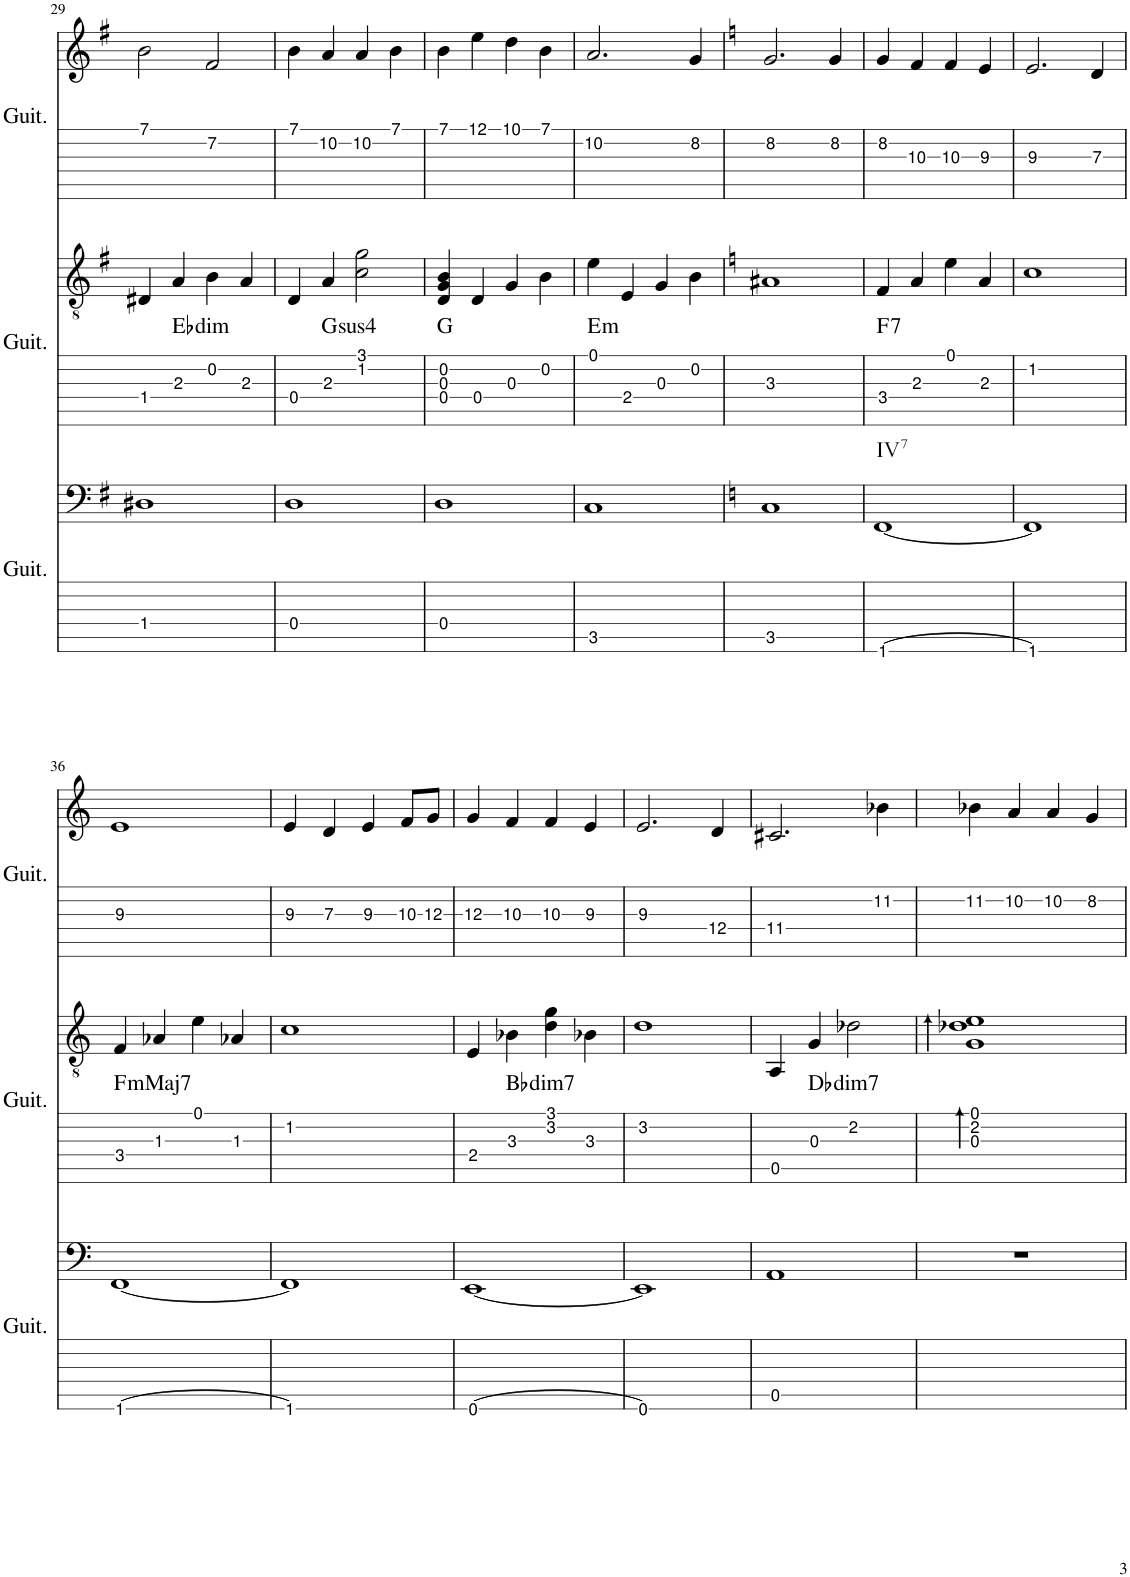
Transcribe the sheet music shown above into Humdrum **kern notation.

**kern	**kern	**kern	**kern	**harte	**kern	**kern
*part3	*part3	*part2	*part2	*part2	*part1	*part1
*staff6	*staff5	*staff4	*staff3	*	*staff2	*staff1
*I"原音吉他	*	*I"原音吉他	*	*	*I"Guitar	*
*	*	*	*	*	*I'Guit.	*
!!LO:PB:g=z
*	*clefF4	*	*clefGv2	*	*	*clefG2
*k[f#]	*k[f#]	*k[f#]	*k[f#]	*	*k[f#]	*k[f#]
*M4/4	*M4/4	*M4/4	*M4/4	*	*M4/4	*M4/4
=29	=29	=29	=29	=29	=29	=29
1D#	1D#X	4D#	4D#X/	.	2b	2b\
!	!	!	!	!LO:H:kt=dim	!	!
.	.	4A	4A/	Eb:dim	.	.
.	.	4B	4B\	.	2f#	2f#/
.	.	4A	4A/	.	.	.
=30	=30	=30	=30	=30	=30	=30
1D	1D	4D	4D/	.	4b	4b\
!	!	!	!	!LO:H:kt=4	!	!
.	.	4A	4A/	G:sus4	4a	4a/
.	.	2c 2g	2c\ 2g\	.	4a	4a/
.	.	.	.	.	4b	4b\
=31	=31	=31	=31	=31	=31	=31
1D	1D	4D 4G 4B	4D/ 4G/ 4B/	G:maj	4b	4b\
.	.	4D	4D/	.	4ee	4ee\
.	.	4G	4G/	.	4dd	4dd\
.	.	4B	4B\	.	4b	4b\
=32	=32	=32	=32	=32	=32	=32
!	!	!	!	!LO:H:kt=m	!	!
1C	1C	4e	4e\	E:min	2.a	2.a/
.	.	4E	4E/	.	.	.
.	.	4G	4G/	.	.	.
.	.	4B	4B\	.	4g	4g/
=33	=33	=33	=33	=33	=33	=33
*k[]	*k[]	*k[]	*k[]	*	*k[]	*k[]
1C	1C	1A#	1A#X	.	2.g	2.g/
.	.	.	.	.	4g	4g/
=34	=34	=34	=34	=34	=34	=34
!	!	!	!	!LO:H:kt=7	!	!
[1FF	[1FF	4F	4F/	F:7	4g	4g/
.	.	4A	4A/	.	4f	4f/
.	.	4e	4e\	.	4f	4f/
.	.	4A	4A/	.	4e	4e/
=35	=35	=35	=35	=35	=35	=35
1FF]	1FF]	1c	1c	.	2.e	2.e/
.	.	.	.	.	4d	4d/
!!LO:LB:g=z
=36	=36	=36	=36	=36	=36	=36
!	!	!	!	!LO:H:kt=mMaj7	!	!
[1FF	[1FF	4F	4F/	F:minmaj7	1e	1e
.	.	4A-	4A-X/	.	.	.
.	.	4e	4e\	.	.	.
.	.	4A-X	4A-X/	.	.	.
=37	=37	=37	=37	=37	=37	=37
1FF-]	1FF]	1c	1c	.	4e	4e/
.	.	.	.	.	4d	4d/
.	.	.	.	.	4e	4e/
.	.	.	.	.	8fL	8f/L
.	.	.	.	.	8gJ	8g/J
=38	=38	=38	=38	=38	=38	=38
[1EE	[1EE	4E	4E/	.	4g	4g/
!	!	!	!	!LO:H:kt=dim7	!	!
.	.	4B-	4B-X\	Bb:dim7	4f	4f/
.	.	4d 4g	4d\ 4g\	.	4f	4f/
.	.	4B-X	4B-X\	.	4e	4e/
=39	=39	=39	=39	=39	=39	=39
1EE]	1EE]	1d	1d	.	2.e	2.e/
.	.	.	.	.	4d	4d/
=40	=40	=40	=40	=40	=40	=40
1AA	1AA	4AA	4AA/	.	2.c#X	2.c#X/
!	!	!	!	!LO:H:kt=dim7	!	!
.	.	4G	4G/	Db:dim7	.	.
.	.	2d-	2d-X\	.	.	.
.	.	.	.	.	4b-X	4b-X\
=41	=41	=41	=41	=41	=41	=41
1r	1r	1G 1d- 1e	1G 1d-X 1e	.	4b-	4b-X\
.	.	.	.	.	4a	4a/
.	.	.	.	.	4a	4a/
.	.	.	.	.	4g	4g/
=	=	=	=	=	=	=
*-	*-	*-	*-	*-	*-	*-
